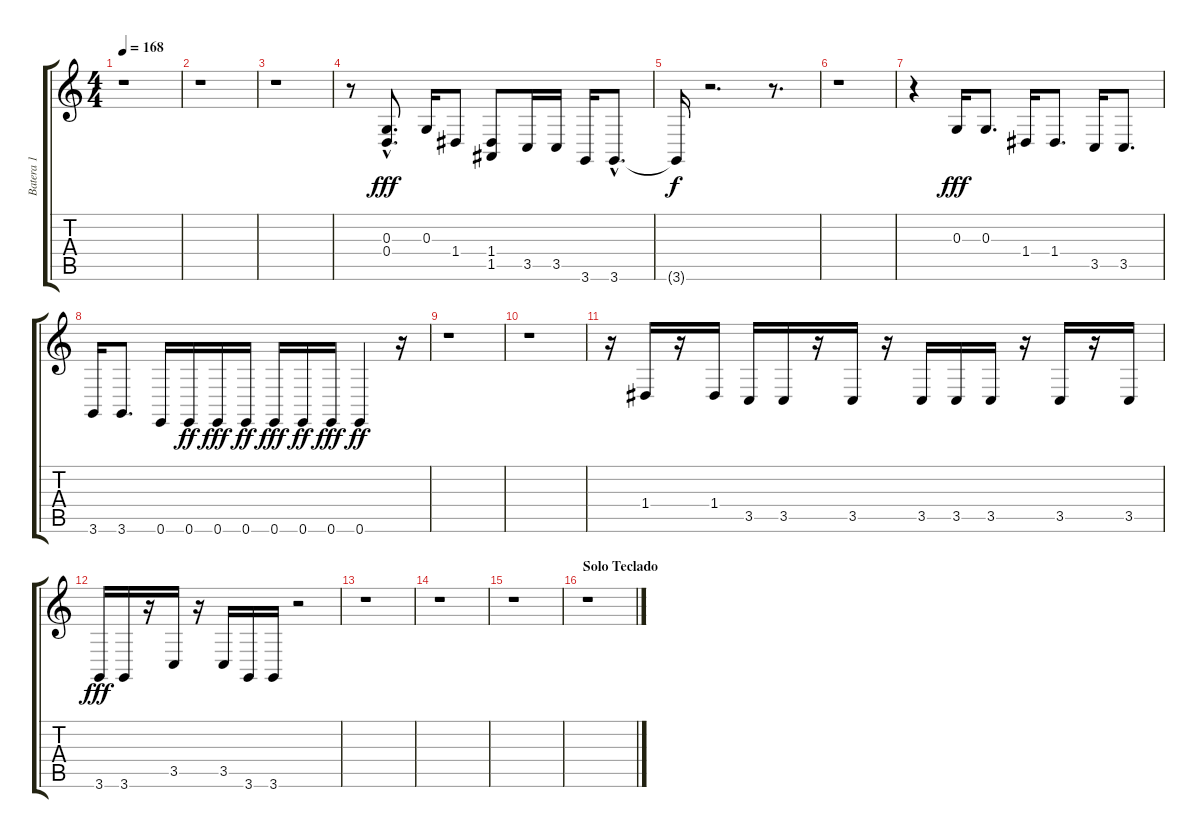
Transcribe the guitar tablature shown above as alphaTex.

\track ("Batera 1" "Batera 1") {instrument melodictom}
\staff {score tabs}
\tuning (E4 B3 G3 D3 A2 E2) {hide}
\ts (4 4)
\tempo 168
\clef g2
\ks c
r.1{dy f} |
r.1 |
r.1 |
r.8 (0.3{hac} 0.4).8{d dy fff balance 4} 0.3.16 1.4.8{balance 8} (1.4 1.5).8 3.5.16{balance 10} 3.5.16 3.6.16{balance 12} 3.6{hac}.8{d} |
3.6{t}.16{dy f} r.2{d} r.8{d} |
r.1 |
r.4 0.3.16{dy fff balance 2} 0.3.8{d} 1.4.16{balance 5} 1.4.8{d} 3.5.16{balance 8} 3.5.8{d} |
3.6.16{balance 10} 3.6.8{d} 0.6.16{balance 12} 0.6.16{dy ff} 0.6.16{dy fff} 0.6.16{dy ff} 0.6.16{dy fff} 0.6.16{dy ff} 0.6.16{dy fff} 0.6.4{dy ff} r.16 |
r.1 |
r.1 |
r.16 1.4.16{balance 2} r.16 1.4.16 3.5.16{balance 9} 3.5.16 r.16 3.5.16 r.16 3.5.16 3.5.16 3.5.16 r.16 3.5.16 r.16 3.5.16 |
3.6.16{dy fff balance 12} 3.6.16 r.16 3.5.16{balance 9} r.16 3.5.16 3.6.16{balance 12} 3.6.16 r.2 |
r.1 |
r.1 |
r.1 |
\section ("" "Solo Teclado")
r.1
